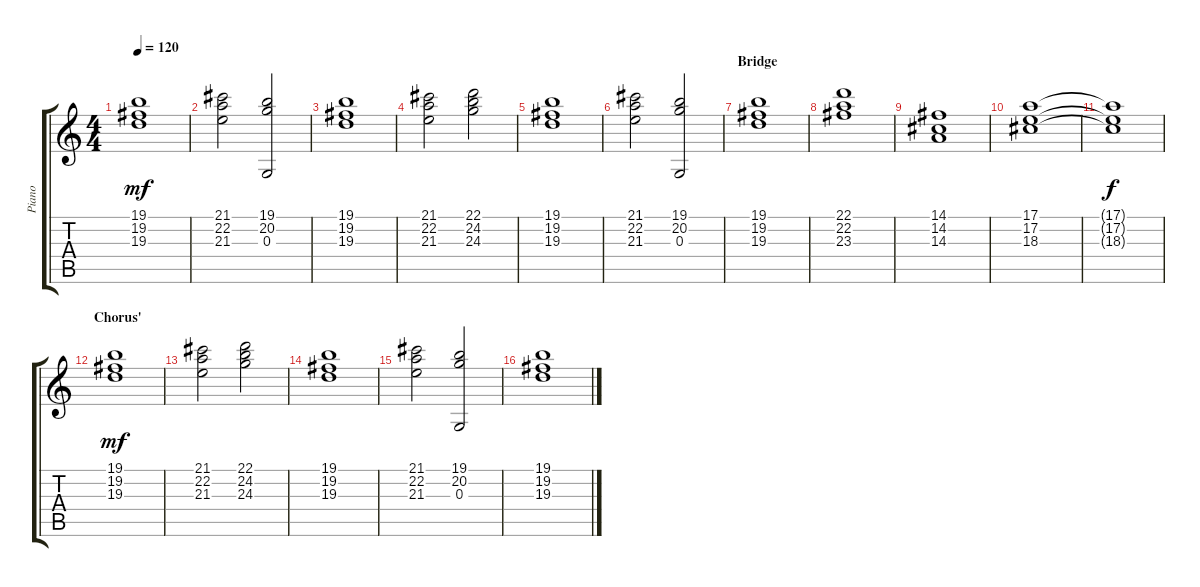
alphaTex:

\track ("Piano" "Piano") {instrument synthstrings1}
\staff {score tabs}
\tuning (E4 B3 G3 D3 A2 E2) {hide}
\ts (4 4)
\tempo 120
\clef g2
\ks c
(19.1 19.2 19.3).1{dy mf} |
(21.1 22.2 21.3).2 (19.1 20.2 0.3).2 |
(19.1 19.2 19.3).1 |
(21.1 22.2 21.3).2 (22.1 24.2 24.3).2 |
(19.1 19.2 19.3).1 |
(21.1 22.2 21.3).2 (19.1 20.2 0.3).2 |
\section ("" "Bridge")
(19.1 19.2 19.3).1 |
(22.1 22.2 23.3).1 |
(14.1 14.2 14.3).1 |
(17.1 17.2 18.3).1 |
(17.1{t} 17.2{t} 18.3{t}).1{dy f} |
\section ("" "Chorus'")
(19.1 19.2 19.3).1{dy mf} |
(21.1 22.2 21.3).2 (22.1 24.2 24.3).2 |
(19.1 19.2 19.3).1 |
(21.1 22.2 21.3).2 (19.1 20.2 0.3).2 |
(19.1 19.2 19.3).1
